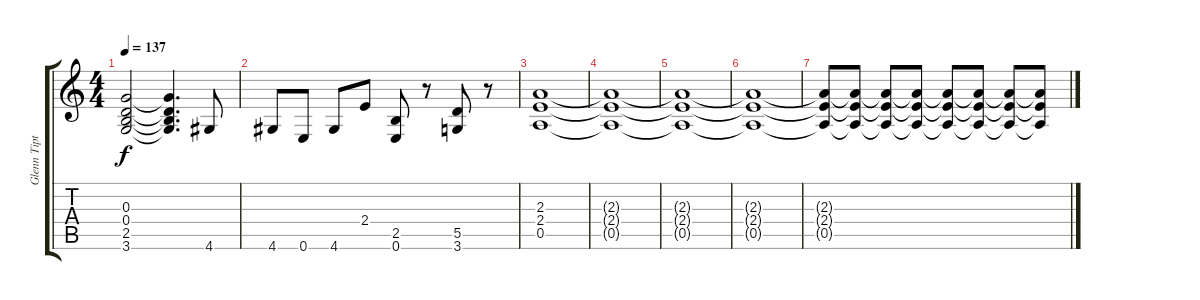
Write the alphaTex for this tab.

\track ("Glenn Tipton" "Glenn Tipt") {instrument distortionguitar}
\staff {score tabs}
\tuning (E4 B3 G3 D3 A2 E2) {hide}
\ts (4 4)
\tempo 137
\clef g2
\ks c
(0.3{t} 0.4{t} 2.5{t} 3.6{t}).2{dy f} (0.3{t} 0.4{t} 2.5{t} 3.6{t}).4{d} 4.6.8 |
4.6.8 0.6.8 4.6.8 2.4.8 (2.5 0.6).8 r.8 (5.5 3.6).8 r.8 |
(2.3 2.4 0.5).1 |
(2.3{t} 2.4{t} 0.5{t}).1 |
(2.3{t} 2.4{t} 0.5{t}).1 |
(2.3{t} 2.4{t} 0.5{t}).1 |
(2.3{t} 2.4{t} 0.5{t}).8{volume 14} (2.3{t} 2.4{t} 0.5{t}).8{volume 12} (2.3{t} 2.4{t} 0.5{t}).8{volume 10} (2.3{t} 2.4{t} 0.5{t}).8{volume 8} (2.3{t} 2.4{t} 0.5{t}).8{volume 6} (2.3{t} 2.4{t} 0.5{t}).8{volume 4} (2.3{t} 2.4{t} 0.5{t}).8{volume 2} (2.3{t} 2.4{t} 0.5{t}).8{volume 0}
